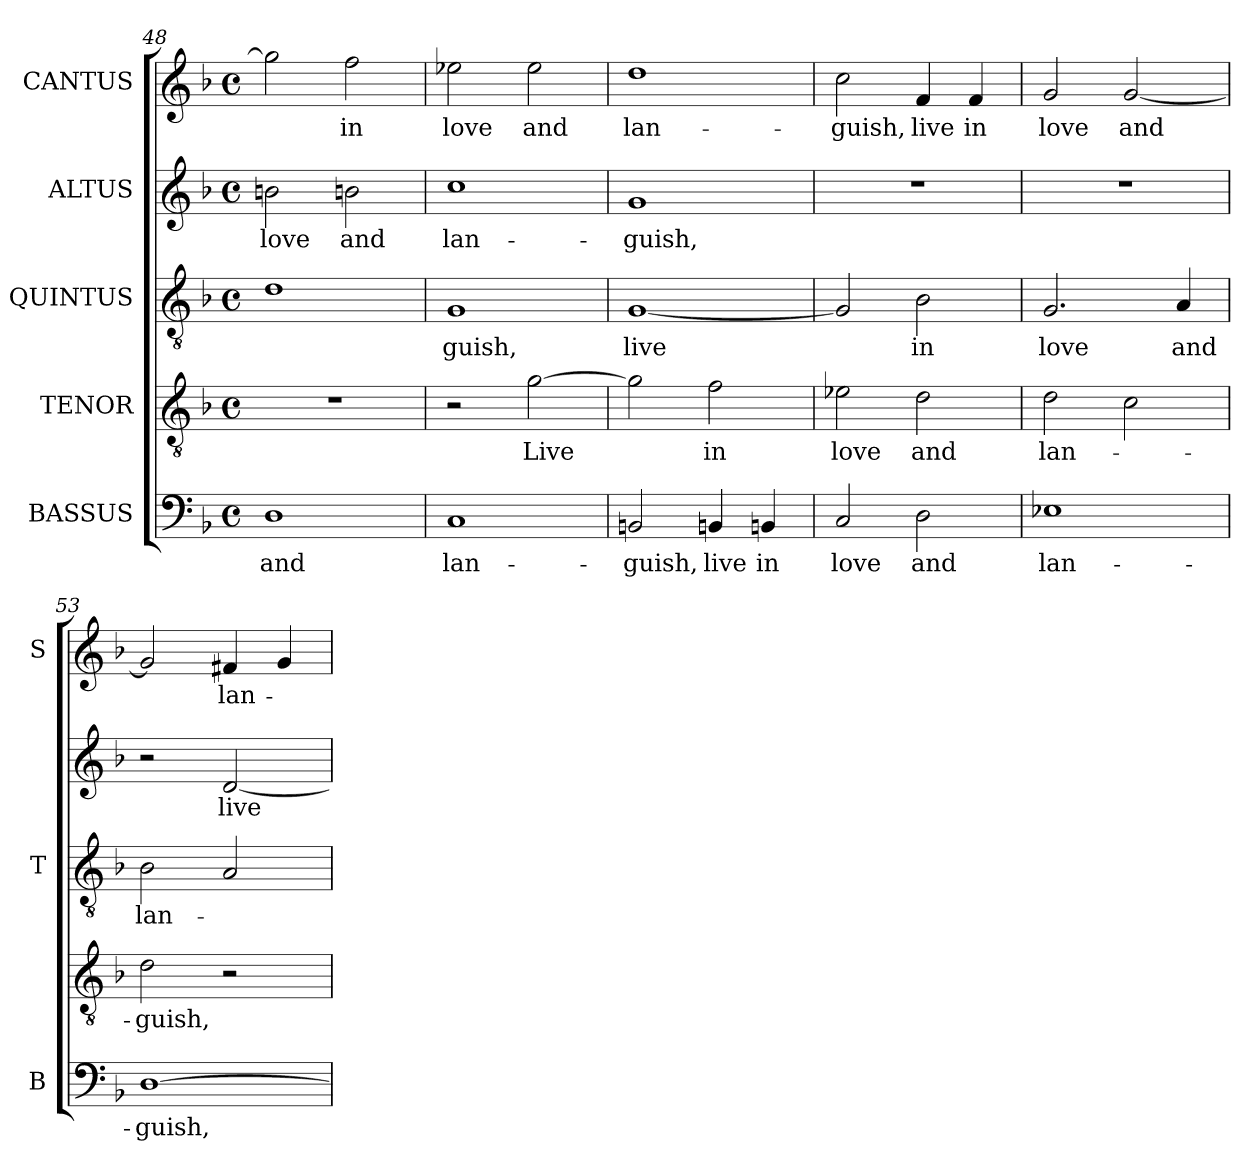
**kern	**text	**kern	**text	**kern	**text	**kern	**text	**kern	**text
*part5	*part5	*part4	*part4	*part3	*part3	*part2	*part2	*part1	*part1
*staff5	*staff5	*staff4	*staff4	*staff3	*staff3	*staff2	*staff2	*staff1	*staff1
*I"BASSUS	*	*I"TENOR	*	*I"QUINTUS	*	*I"ALTUS	*	*I"CANTUS	*
*I'B	*	*	*	*I'T	*	*	*	*I'S	*
*clefF4	*	*clefGv2	*	*clefGv2	*	*clefG2	*	*clefG2	*
*	*	*ITrd7c12	*	*ITrd7c12	*	*	*	*	*
*k[b-]	*	*k[b-]	*	*k[b-]	*	*k[b-]	*	*k[b-]	*
*d:	*	*d:	*	*d:	*	*d:	*	*d:	*
*M4/4	*	*M4/4	*	*M4/4	*	*M4/4	*	*M4/4	*
*met(c)	*	*met(c)	*	*met(c)	*	*met(c)	*	*met(c)	*
=48	=48	=48	=48	=48	=48	=48	=48	=48	=48
!	!LO:LY:b:color=#000000	!	!	!	!	!	!	!	!
!	!	!	!	!	!	!	!LO:LY:b:color=#000000	!	!
1Di	and	1r	.	1Di	.	2bni\	love	2ggi\]	.
!	!	!	!	!	!	!	!LO:LY:b:color=#000000	!	!
!	!	!	!	!	!	!	!	!	!LO:LY:b:color=#000000
.	.	.	.	.	.	2bni\	and	2ffi\	in
=49	=49	=49	=49	=49	=49	=49	=49	=49	=49
!	!LO:LY:b:color=#000000	!	!	!	!	!	!	!	!
!	!	!	!	!	!LO:LY:b:color=#000000	!	!	!	!
!	!	!	!	!	!	!	!LO:LY:b:color=#000000	!	!
!	!	!	!	!	!	!	!	!	!LO:LY:b:color=#000000
1Ci	lan-	2r	.	1GGi	-guish,	1cci	lan-	2ee-Xi\	love
!	!	!	!LO:LY:b:color=#000000	!	!	!	!	!	!
!	!	!	!	!	!	!	!	!	!LO:LY:b:color=#000000
.	.	[>2Gi\	Live	.	.	.	.	2ee-i\	and
!!LO:LB:g=z
=50	=50	=50	=50	=50	=50	=50	=50	=50	=50
!	!LO:LY:b:color=#000000	!	!	!	!	!	!	!	!
!	!	!	!	!	!LO:LY:b:color=#000000	!	!	!	!
!	!	!	!	!	!	!	!LO:LY:b:color=#000000	!	!
!	!	!	!	!	!	!	!	!	!LO:LY:b:color=#000000
2BBni/	-guish,	2Gi\]	.	[<1GGi	live	1gi	-guish,	1ddi	lan-
!	!LO:LY:b:color=#000000	!	!	!	!	!	!	!	!
!	!	!	!LO:LY:b:color=#000000	!	!	!	!	!	!
4BBni/	live	2Fi\	in	.	.	.	.	.	.
!	!LO:LY:b:color=#000000	!	!	!	!	!	!	!	!
4BBni/	in	.	.	.	.	.	.	.	.
=51	=51	=51	=51	=51	=51	=51	=51	=51	=51
!	!LO:LY:b:color=#000000	!	!	!	!	!	!	!	!
!	!	!	!LO:LY:b:color=#000000	!	!	!	!	!	!
!	!	!	!	!	!	!	!	!	!LO:LY:b:color=#000000
2Ci/	love	2E-Xi\	love	2GGi/]	.	1r	.	2cci\	-guish,
!	!LO:LY:b:color=#000000	!	!	!	!	!	!	!	!
!	!	!	!LO:LY:b:color=#000000	!	!	!	!	!	!
!	!	!	!	!	!LO:LY:b:color=#000000	!	!	!	!
!	!	!	!	!	!	!	!	!	!LO:LY:b:color=#000000
2Di\	and	2Di\	and	2BB-i\	in	.	.	4fi/	live
!	!	!	!	!	!	!	!	!	!LO:LY:b:color=#000000
.	.	.	.	.	.	.	.	4fi/	in
=52	=52	=52	=52	=52	=52	=52	=52	=52	=52
!	!LO:LY:b:color=#000000	!	!	!	!	!	!	!	!
!	!	!	!LO:LY:b:color=#000000	!	!	!	!	!	!
!	!	!	!	!	!LO:LY:b:color=#000000	!	!	!	!
!	!	!	!	!	!	!	!	!	!LO:LY:b:color=#000000
1E-Xi	lan-	2Di\	lan-	2.GGi/	love	1r	.	2gi/	love
!	!	!	!	!	!	!	!	!	!LO:LY:b:color=#000000
.	.	2Ci\	.	.	.	.	.	[<2gi/	and
!	!	!	!	!	!LO:LY:b:color=#000000	!	!	!	!
.	.	.	.	4AAi/	and	.	.	.	.
=53	=53	=53	=53	=53	=53	=53	=53	=53	=53
!	!LO:LY:b:color=#000000	!	!	!	!	!	!	!	!
!	!	!	!LO:LY:b:color=#000000	!	!	!	!	!	!
!	!	!	!	!	!LO:LY:b:color=#000000	!	!	!	!
[>1Di	-guish,	2Di\	-guish,	2BB-i\	lan-	2r	.	2gi/]	.
!	!	!	!	!	!	!	!LO:LY:b:color=#000000	!	!
!	!	!	!	!	!	!	!	!	!LO:LY:b:color=#000000
.	.	2r	.	2AAi/	.	[<2di/	live	4f#Xi/	lan-
.	.	.	.	.	.	.	.	4gi/	.
=	=	=	=	=	=	=	=	=	=
*-	*-	*-	*-	*-	*-	*-	*-	*-	*-
